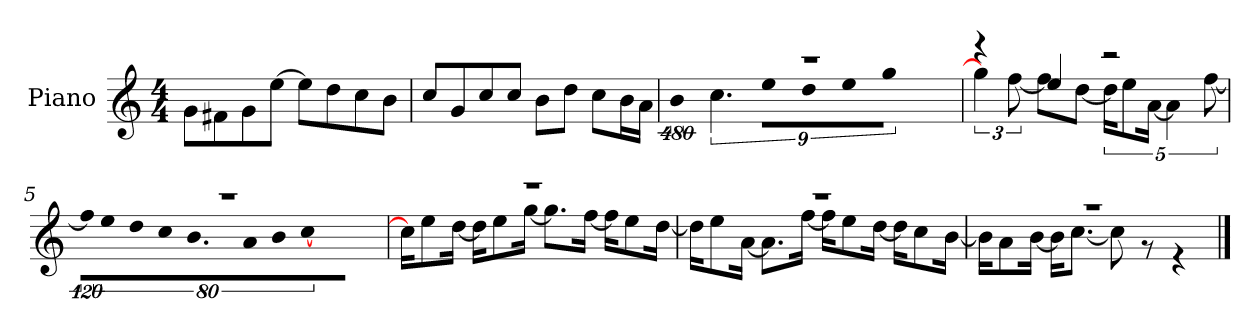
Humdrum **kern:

**kern
*part1
*staff1
*I"Piano
*I'P-no
*clefG2
*k[]
*M4/4
*MM90
=1
8g\L
8f#X\
8g\
[8ee\J
8ee\L]
8dd\
8cc\
8b\J
=2
8cc/L
8g/
8cc/
8cc/J
8b\L
8dd\J
8cc\L
16b\L
16a\JJ
=3
*^
!	!LO:N:vis=4
1r	1920%427b\
.	9%2.cc\
!	!LO:N:vis=8
.	640%71ee\L
!	!LO:N:vis=8
.	640%71dd\
!	!LO:N:vis=8
.	640%71ee\
!	!LO:N:vis=8
.	[640%71gg\J
.	1920ryy
=4	=4
4r	6gg\]
.	[12ff\
4ee/	8ff\L]
.	[8dd\J
2r	20dd\KL]
.	10ee\
.	[20a\Jk
.	5a\]
.	[10ff\
!!LO:LB:g=z	!!
=5	=5
!	!LO:N:vis=16
1r	1920%107ff\KL]
!	!LO:N:vis=8
.	640%71ee\
!	!LO:N:vis=8
.	640%71dd\
!	!LO:N:vis=8
.	640%71cc\
.	9.b\
!	!LO:N:vis=8
.	640%71a\
!	!LO:N:vis=8
.	640%71b\J
!	!LO:N:vis=4
.	[1920%427cc\
.	1920ryy
=6	=6
1r	16cc\KL]
.	8ee\
.	[16dd\Jk
.	16dd\KL]
.	8ee\
.	[16gg\Jk
.	8.gg\L]
.	[16ff\Jk
.	16ff\KL]
.	8ee\
.	[16dd\Jk
=7	=7
1r	16dd\KL]
.	8ee\
.	[16a\Jk
.	8.a\L]
.	[16ff\Jk
.	16ff\KL]
.	8ee\
.	[16dd\Jk
.	16dd\KL]
.	8cc\
.	[16b\Jk
!!LO:LB:g=z	!!
=8	=8
1r	16b\KL]
.	8a\
.	[16b\Jk
.	16b\KL]
.	[8.cc\J
.	8cc\]
.	8r
.	4r
*v	*v
==
*-
